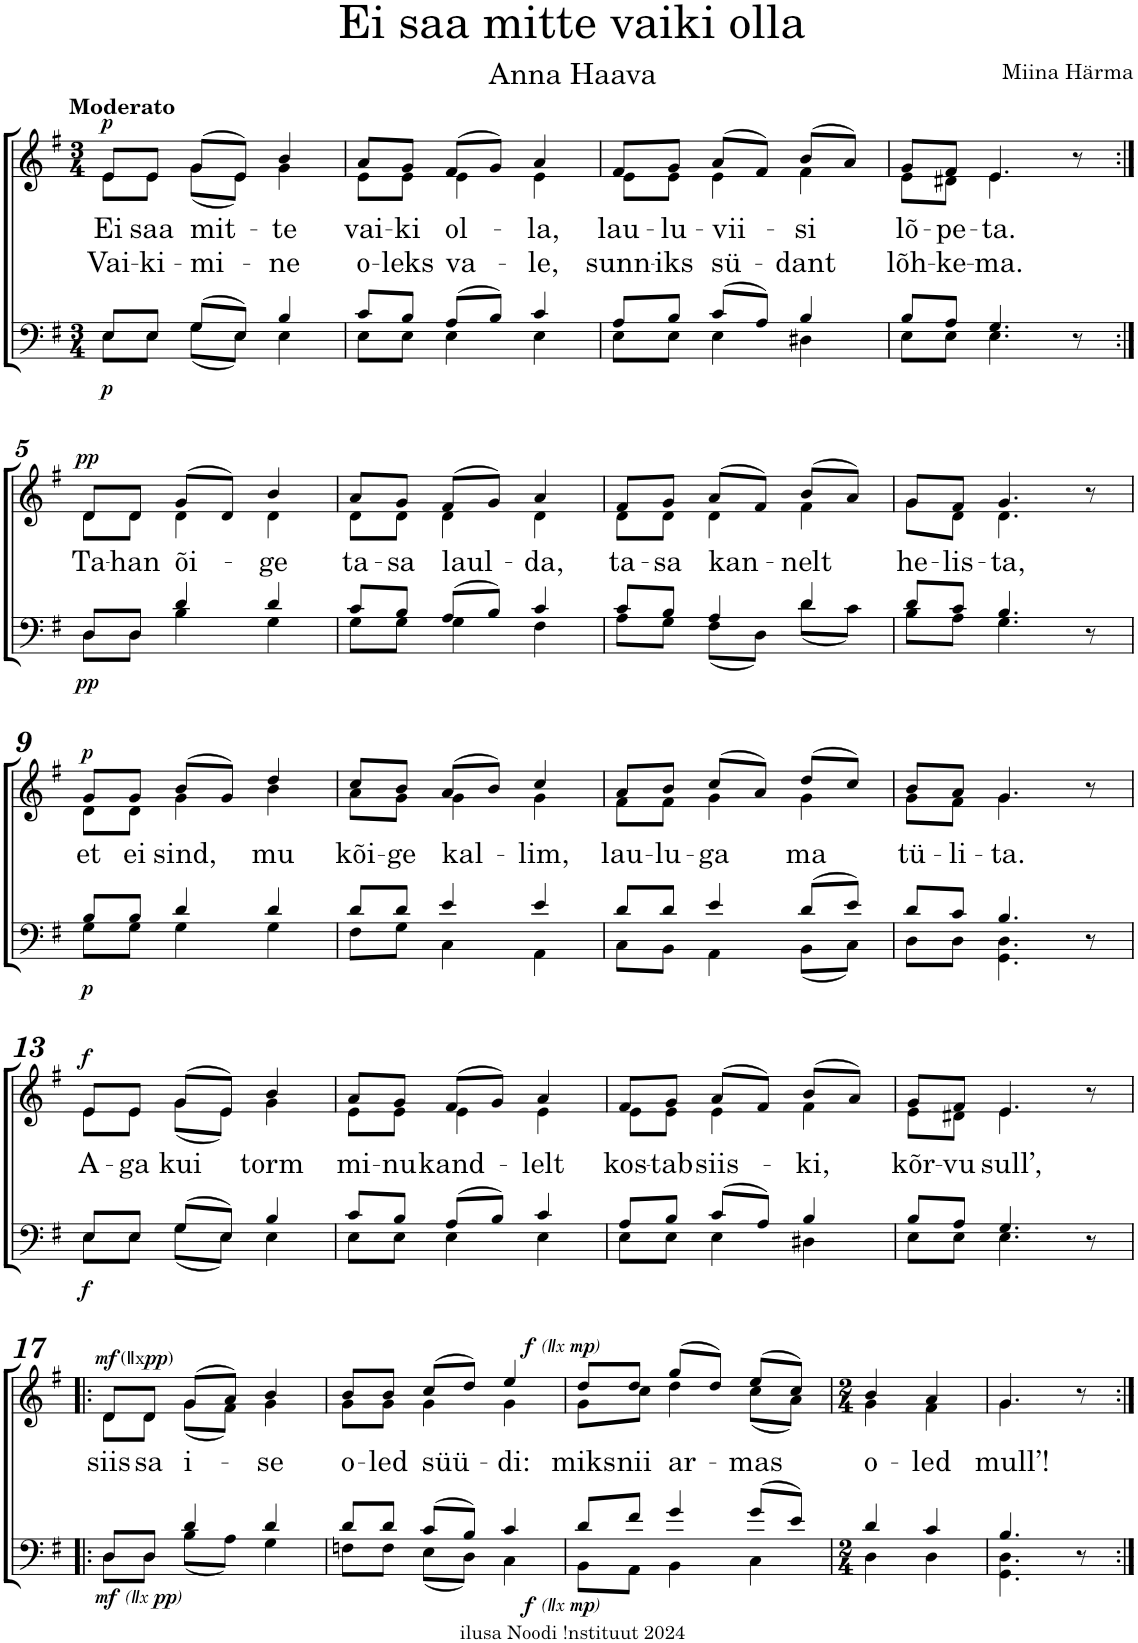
**kern	**dynam	**kern	**text	**text	**dynam
*part2	*part2	*part1	*part1	*part1	*part1
*staff2	*staff2	*staff1	*staff1	*staff1	*staff1
*I"Men	*	*I"Women	*	*	*
*clefF4	*	*clefG2	*	*	*
*k[f#]	*	*k[f#]	*	*	*
*M3/4	*	*M3/4	*	*	*
=1	=1	=1	=1	=1	=1
*^	*	*	*	*	*
!	!	!	!LO:TX:a:B:t=Moderato	!	!	!
!	!	!LO:DY:b	!	!LO:LY:b	!LO:LY:b	!LO:DY:a
*	*	*	*^	*	*	*
8E/L	8E\L	p	8e/L	8e\L	Ei	Vai-	p
!	!	!	!	!	!LO:LY:b	!LO:LY:b	!
8E/J	8E\J	.	8e/J	8e\J	saa	-ki-	.
!	!	!	!	!	!LO:LY:b	!LO:LY:b	!
(8G/L	(8G\L	.	(8g/L	(8g\L	mit-	-mi-	.
8E/J)	8E\J)	.	8e/J)	8e\J)	.	.	.
!	!	!	!	!	!LO:LY:b	!LO:LY:b	!
4B/	4E\	.	4b/	4g\	-te	-ne	.
=2	=2	=2	=2	=2	=2	=2	=2
!	!	!	!	!	!LO:LY:b	!LO:LY:b	!
8c/L	8E\L	.	8a/L	8e\L	vai-	o-	.
!	!	!	!	!	!LO:LY:b	!LO:LY:b	!
8B/J	8E\J	.	8g/J	8e\J	-ki	-leks	.
!	!	!	!	!	!LO:LY:b	!LO:LY:b	!
(8A/L	4E\	.	(8f#/L	4e\	ol-	va-	.
8B/J)	.	.	8g/J)	.	.	.	.
!	!	!	!	!	!LO:LY:b	!LO:LY:b	!
4c/	4E\	.	4a/	4e\	-la,	-le,	.
=3	=3	=3	=3	=3	=3	=3	=3
!	!	!	!	!	!LO:LY:b	!LO:LY:b	!
8A/L	8E\L	.	8f#/L	8e\L	lau-	sunn-	.
!	!	!	!	!	!LO:LY:b	!LO:LY:b	!
8B/J	8E\J	.	8g/J	8e\J	-lu-	-iks	.
!	!	!	!	!	!LO:LY:b	!LO:LY:b	!
(8c/L	4E\	.	(8a/L	4e\	-vii-	sü-	.
8A/J)	.	.	8f#/J)	.	.	.	.
!	!	!	!	!	!LO:LY:b	!LO:LY:b	!
4B/	4D#X\	.	(8b/L	4f#\	-si	-dant	.
.	.	.	8a/J)	.	.	.	.
=4	=4	=4	=4	=4	=4	=4	=4
!	!	!	!	!	!LO:LY:b	!LO:LY:b	!
8B/L	8E\L	.	8g/L	8e\L	lõ-	lõh-	.
!	!	!	!	!	!LO:LY:b	!LO:LY:b	!
8A/J	8E\J	.	8f#/J	8d#X\J	-pe-	-ke-	.
!	!	!	!	!	!LO:LY:b	!LO:LY:b	!
4.G/	4.E\	.	4.e/	4.e\	-ta.	-ma.	.
8r	8ryy	.	8r	8ryy	.	.	.
!!LO:LB:g=z	!!
=5:|!	=5:|!	=5:|!	=5:|!	=5:|!	=5:|!	=5:|!	=5:|!
!	!	!LO:DY:b	!	!	!LO:LY:b	!	!LO:DY:a
8D/L	8D\L	pp	8d/L	8d\L	Ta-	.	pp
!	!	!	!	!	!LO:LY:b	!	!
8D/J	8D\J	.	8d/J	8d\J	-han	.	.
!	!	!	!	!	!LO:LY:b	!	!
4d/	4B\	.	(8g/L	4d\	õi-	.	.
.	.	.	8d/J)	.	.	.	.
!	!	!	!	!	!LO:LY:b	!	!
4d/	4G\	.	4b/	4d\	-ge	.	.
=6	=6	=6	=6	=6	=6	=6	=6
!	!	!	!	!	!LO:LY:b	!	!
8c/L	8G\L	.	8a/L	8d\L	ta-	.	.
!	!	!	!	!	!LO:LY:b	!	!
8B/J	8G\J	.	8g/J	8d\J	-sa	.	.
!	!	!	!	!	!LO:LY:b	!	!
(8A/L	4G\	.	(8f#/L	4d\	laul-	.	.
8B/J)	.	.	8g/J)	.	.	.	.
!	!	!	!	!	!LO:LY:b	!	!
4c/	4F#\	.	4a/	4d\	-da,	.	.
=7	=7	=7	=7	=7	=7	=7	=7
!	!	!	!	!	!LO:LY:b	!	!
8c/L	8A\L	.	8f#/L	8d\L	ta-	.	.
!	!	!	!	!	!LO:LY:b	!	!
8B/J	8G\J	.	8g/J	8d\J	-sa	.	.
!	!	!	!	!	!LO:LY:b	!	!
4A/	(8F#\L	.	(8a/L	4d\	kan-	.	.
.	8D\J)	.	8f#/J)	.	.	.	.
!	!	!	!	!	!LO:LY:b	!	!
4d/	(8d\L	.	(8b/L	4f#\	-nelt	.	.
.	8c\J)	.	8a/J)	.	.	.	.
=8	=8	=8	=8	=8	=8	=8	=8
!	!	!	!	!	!LO:LY:b	!	!
8d/L	8B\L	.	8g/L	8g\L	he-	.	.
!	!	!	!	!	!LO:LY:b	!	!
8c/J	8A\J	.	8f#/J	8d\J	-lis-	.	.
!	!	!	!	!	!LO:LY:b	!	!
4.B/	4.G\	.	4.g/	4.d\	-ta,	.	.
8r	8ryy	.	8r	8ryy	.	.	.
!!LO:LB:g=z	!!
=9	=9	=9	=9	=9	=9	=9	=9
!	!	!LO:DY:b	!	!	!LO:LY:b	!	!LO:DY:a
8B/L	8G\L	p	8g/L	8d\L	et	.	p
!	!	!	!	!	!LO:LY:b	!	!
8B/J	8G\J	.	8g/J	8d\J	ei	.	.
!	!	!	!	!	!LO:LY:b	!	!
4d/	4G\	.	(8b/L	4g\	sind,	.	.
.	.	.	8g/J)	.	.	.	.
!	!	!	!	!	!LO:LY:b	!	!
4d/	4G\	.	4dd/	4b\	mu	.	.
=10	=10	=10	=10	=10	=10	=10	=10
!	!	!	!	!	!LO:LY:b	!	!
8d/L	8F#\L	.	8cc/L	8a\L	kõi-	.	.
!	!	!	!	!	!LO:LY:b	!	!
8d/J	8G\J	.	8b/J	8g\J	-ge	.	.
!	!	!	!	!	!LO:LY:b	!	!
4e/	4C\	.	(8a/L	4g\	kal-	.	.
.	.	.	8b/J)	.	.	.	.
!	!	!	!	!	!LO:LY:b	!	!
4e/	4AA\	.	4cc/	4g\	-lim,	.	.
=11	=11	=11	=11	=11	=11	=11	=11
!	!	!	!	!	!LO:LY:b	!	!
8d/L	8C\L	.	8a/L	8f#\L	lau-	.	.
!	!	!	!	!	!LO:LY:b	!	!
8d/J	8BB\J	.	8b/J	8f#\J	-lu-	.	.
!	!	!	!	!	!LO:LY:b	!	!
4e/	4AA\	.	(8cc/L	4g\	-ga	.	.
.	.	.	8a/J)	.	.	.	.
!	!	!	!	!	!LO:LY:b	!	!
(8d/L	(8BB\L	.	(8dd/L	4g\	ma	.	.
8e/J)	8C\J)	.	8cc/J)	.	.	.	.
=12	=12	=12	=12	=12	=12	=12	=12
!	!	!	!	!	!LO:LY:b	!	!
8d/L	8D\L	.	8b/L	8g\L	tü-	.	.
!	!	!	!	!	!LO:LY:b	!	!
8c/J	8D\J	.	8a/J	8f#\J	-li-	.	.
!	!	!	!	!	!LO:LY:b	!	!
4.B/	4.GG\ 4.D\	.	4.g/	4.g\	-ta.	.	.
8r	8ryy	.	8r	8ryy	.	.	.
!!LO:LB:g=z	!!
=13	=13	=13	=13	=13	=13	=13	=13
!	!	!LO:DY:b	!	!	!LO:LY:b	!	!LO:DY:a
8E/L	8E\L	f	8e/L	8e\L	A-	.	f
!	!	!	!	!	!LO:LY:b	!	!
8E/J	8E\J	.	8e/J	8e\J	-ga	.	.
!	!	!	!	!	!LO:LY:b	!	!
(8G/L	(8G\L	.	(8g/L	(8g\L	kui	.	.
8E/J)	8E\J)	.	8e/J)	8e\J)	.	.	.
!	!	!	!	!	!LO:LY:b	!	!
4B/	4E\	.	4b/	4g\	torm	.	.
=14	=14	=14	=14	=14	=14	=14	=14
!	!	!	!	!	!LO:LY:b	!	!
8c/L	8E\L	.	8a/L	8e\L	mi-	.	.
!	!	!	!	!	!LO:LY:b	!	!
8B/J	8E\J	.	8g/J	8e\J	-nu	.	.
!	!	!	!	!	!LO:LY:b	!	!
(8A/L	4E\	.	(8f#/L	4e\	kand-	.	.
8B/J)	.	.	8g/J)	.	.	.	.
!	!	!	!	!	!LO:LY:b	!	!
4c/	4E\	.	4a/	4e\	-lelt	.	.
=15	=15	=15	=15	=15	=15	=15	=15
!	!	!	!	!	!LO:LY:b	!	!
8A/L	8E\L	.	8f#/L	8e\L	kos-	.	.
!	!	!	!	!	!LO:LY:b	!	!
8B/J	8E\J	.	8g/J	8e\J	-tab	.	.
!	!	!	!	!	!LO:LY:b	!	!
(8c/L	4E\	.	(8a/L	4e\	siis-	.	.
8A/J)	.	.	8f#/J)	.	.	.	.
!	!	!	!	!	!LO:LY:b	!	!
4B/	4D#X\	.	(8b/L	4f#\	-ki,	.	.
.	.	.	8a/J)	.	.	.	.
=16	=16	=16	=16	=16	=16	=16	=16
!	!	!	!	!	!LO:LY:b	!	!
8B/L	8E\L	.	8g/L	8e\L	kõr-	.	.
!	!	!	!	!	!LO:LY:b	!	!
8A/J	8E\J	.	8f#/J	8d#X\J	-vu	.	.
!	!	!	!	!	!LO:LY:b	!	!
4.G/	4.E\	.	4.e/	4.e\	sull’,	.	.
8r	8ryy	.	8r	8ryy	.	.	.
!!LO:LB:g=z	!!
=17!|:	=17!|:	=17!|:	=17!|:	=17!|:	=17!|:	=17!|:	=17!|:
!	!	!LO:DY:b	!	!	!LO:LY:b	!	!
!	!	!LO:DY:n=1:b	!	!	!	!	!
!	!	!LO:DY:n=2:b	!	!	!	!	!
!	!	!LO:DY:n=3:b	!	!	!	!	!LO:DY:a
!	!	!	!	!	!	!	!LO:DY:n=1:a
!	!	!	!	!	!	!	!LO:DY:n=2:a
!	!	!	!	!	!	!	!LO:DY:n=3:a
8D/L	8D\L	mf other-dynamics pp other-dynamics	8d/L	8d\L	siis	.	mf other-dynamics pp other-dynamics
!	!	!	!	!	!LO:LY:b	!	!
8D/J	8D\J	.	8d/J	8d\J	sa	.	.
!	!	!	!	!	!LO:LY:b	!	!
4d/	(8B\L	.	(8g/L	(8g\L	i-	.	.
.	8A\J)	.	8a/J)	8f#\J)	.	.	.
!	!	!	!	!	!LO:LY:b	!	!
4d/	4G\	.	4b/	4g\	-se	.	.
=18	=18	=18	=18	=18	=18	=18	=18
!	!	!	!	!	!LO:LY:b	!	!
8d/L	8Fn\L	.	8b/L	8g\L	o-	.	.
!	!	!	!	!	!LO:LY:b	!	!
8d/J	8F\J	.	8b/J	8g\J	-led	.	.
!	!	!	!	!	!LO:LY:b	!	!
(8c/L	(8E\L	.	(8cc/L	4g\	süü-	.	.
8B/J)	8D\J)	.	8dd/J)	.	.	.	.
!	!	!	!	!	!LO:LY:b	!	!
4c/	4C\	.	4ee/	4g\	-di:	.	.
=19	=19	=19	=19	=19	=19	=19	=19
!	!	!LO:DY:b	!	!	!LO:LY:b	!	!
!	!	!LO:DY:n=1:b	!	!	!	!	!
!	!	!LO:DY:n=2:b	!	!	!	!	!
!	!	!LO:DY:n=3:b	!	!	!	!	!LO:DY:a
!	!	!	!	!	!	!	!LO:DY:n=1:a
!	!	!	!	!	!	!	!LO:DY:n=2:a
!	!	!	!	!	!	!	!LO:DY:n=3:a
8d/L	8BB\L	f other-dynamics mp other-dynamics	8dd/L	8g\L	miks	.	f other-dynamics mp other-dynamics
!	!	!	!	!	!LO:LY:b	!	!
8f#/J	8AA\J	.	8dd/J	8cc\J	nii	.	.
!	!	!	!	!	!LO:LY:b	!	!
4g/	4BB\	.	(8gg/L	4dd\	ar-	.	.
.	.	.	8dd/J)	.	.	.	.
!	!	!	!	!	!LO:LY:b	!	!
(8g/L	4C\	.	(8ee/L	(8cc\L	-mas	.	.
8e/J)	.	.	8cc/J)	8a\J)	.	.	.
=20	=20	=20	=20	=20	=20	=20	=20
*M2/4	*	*	*M2/4	*	*	*	*
!	!	!	!	!	!LO:LY:b	!	!
4d/	4D\	.	4b/	4g\	o-	.	.
!	!	!	!	!	!LO:LY:b	!	!
4c/	4D\	.	4a/	4f#\	-led	.	.
=21	=21	=21	=21	=21	=21	=21	=21
!	!	!	!	!	!LO:LY:b	!	!
4.B/	4.GG\ 4.D\	.	4.g/	4.g\	mull’!	.	.
8r	8ryy	.	8r	8ryy	.	.	.
*v	*v	*	*	*	*	*	*
*	*	*v	*v	*	*	*
=:|!	=:|!	=:|!	=:|!	=:|!	=:|!
*-	*-	*-	*-	*-	*-
